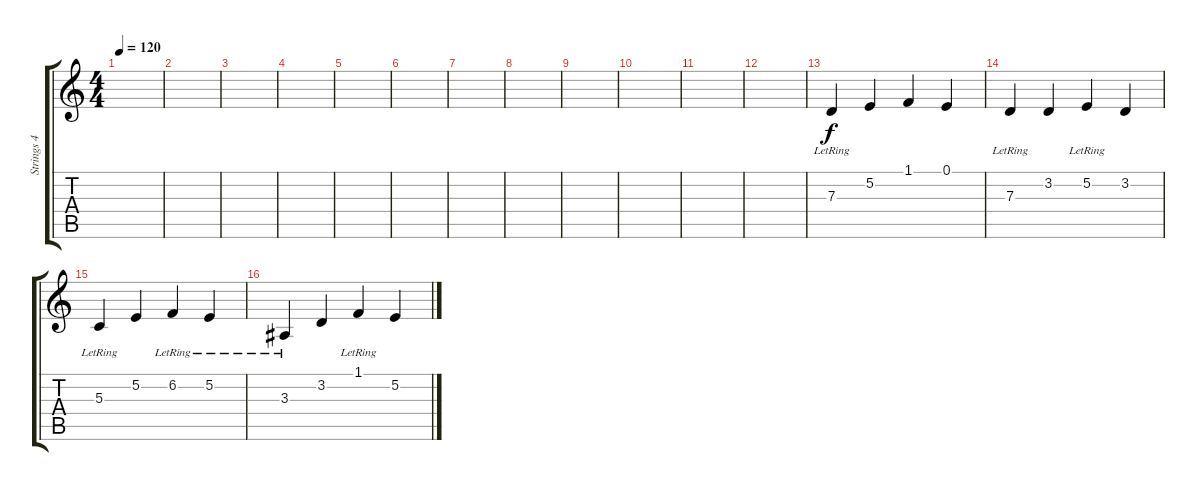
\track ("Strings 4" "Strings 4") {instrument stringensemble1}
\staff {score tabs}
\tuning (E4 B3 G3 D3 A2 E2) {hide}
\ts (4 4)
\tempo 120
\clef g2
\ks c
|
|
|
|
|
|
|
|
|
|
|
|
7.3{lr}.4{volume 14 instrument stringensemble1} 5.2.4 1.1.4 0.1.4 |
7.3{lr}.4 3.2.4 5.2{lr}.4 3.2.4 |
5.3{lr}.4 5.2.4 6.2{lr}.4 5.2{lr}.4 |
3.3{lr}.4 3.2.4 1.1{lr}.4 5.2.4
